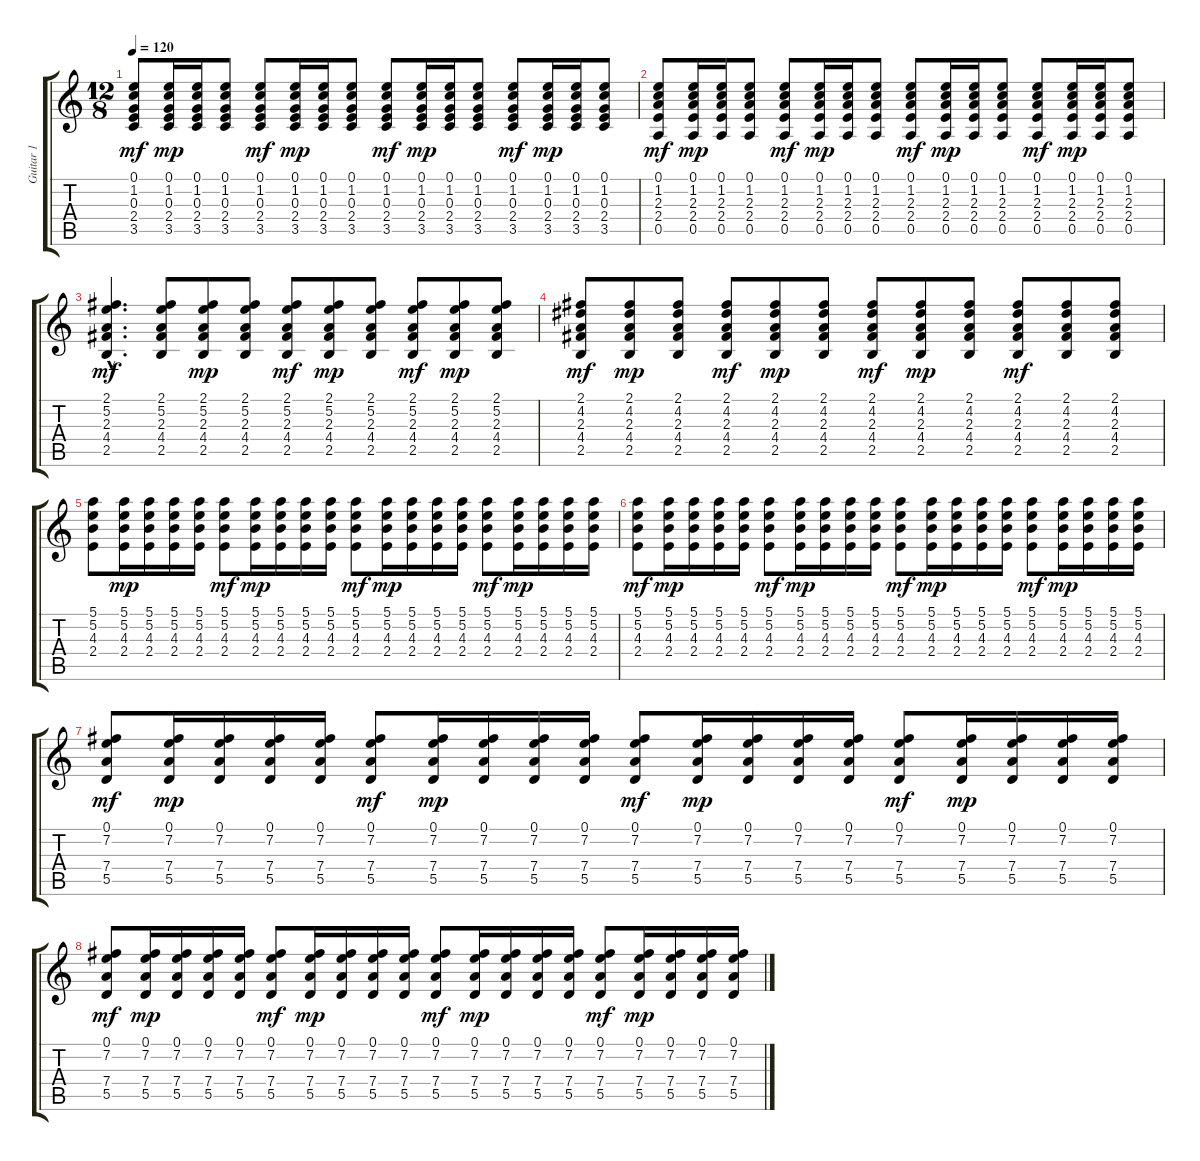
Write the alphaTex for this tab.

\track ("Guitar 1" "Guitar 1") {instrument acousticguitarsteel}
\staff {score tabs}
\tuning (E4 B3 G3 D3 A2 E2) {hide}
\ts (12 8)
\tempo 120
\clef g2
\ks c
(0.1 1.2 0.3 2.4 3.5).8{dy mf} (0.1 1.2 0.3 2.4 3.5).16{dy mp} (0.1 1.2 0.3 2.4 3.5).16 (0.1 1.2 0.3 2.4 3.5).8 (0.1 1.2 0.3 2.4 3.5).8{dy mf} (0.1 1.2 0.3 2.4 3.5).16{dy mp} (0.1 1.2 0.3 2.4 3.5).16 (0.1 1.2 0.3 2.4 3.5).8 (0.1 1.2 0.3 2.4 3.5).8{dy mf} (0.1 1.2 0.3 2.4 3.5).16{dy mp} (0.1 1.2 0.3 2.4 3.5).16 (0.1 1.2 0.3 2.4 3.5).8 (0.1 1.2 0.3 2.4 3.5).8{dy mf} (0.1 1.2 0.3 2.4 3.5).16{dy mp} (0.1 1.2 0.3 2.4 3.5).16 (0.1 1.2 0.3 2.4 3.5).8 |
(0.1 1.2 2.3 2.4 0.5).8{dy mf} (0.1 1.2 2.3 2.4 0.5).16{dy mp} (0.1 1.2 2.3 2.4 0.5).16 (0.1 1.2 2.3 2.4 0.5).8 (0.1 1.2 2.3 2.4 0.5).8{dy mf} (0.1 1.2 2.3 2.4 0.5).16{dy mp} (0.1 1.2 2.3 2.4 0.5).16 (0.1 1.2 2.3 2.4 0.5).8 (0.1 1.2 2.3 2.4 0.5).8{dy mf} (0.1 1.2 2.3 2.4 0.5).16{dy mp} (0.1 1.2 2.3 2.4 0.5).16 (0.1 1.2 2.3 2.4 0.5).8 (0.1 1.2 2.3 2.4 0.5).8{dy mf} (0.1 1.2 2.3 2.4 0.5).16{dy mp} (0.1 1.2 2.3 2.4 0.5).16 (0.1 1.2 2.3 2.4 0.5).8 |
(2.1{hac} 5.2{hac} 2.3{hac} 4.4{hac} 2.5{hac}).4{d dy mf} (2.1 5.2 2.3 4.4 2.5).8 (2.1 5.2 2.3 4.4 2.5).8{dy mp} (2.1 5.2 2.3 4.4 2.5).8 (2.1 5.2 2.3 4.4 2.5).8{dy mf} (2.1 5.2 2.3 4.4 2.5).8{dy mp} (2.1 5.2 2.3 4.4 2.5).8 (2.1 5.2 2.3 4.4 2.5).8{dy mf} (2.1 5.2 2.3 4.4 2.5).8{dy mp} (2.1 5.2 2.3 4.4 2.5).8 |
(2.1 4.2 2.3 4.4 2.5).8{dy mf} (2.1 4.2 2.3 4.4 2.5).8{dy mp} (2.1 4.2 2.3 4.4 2.5).8 (2.1 4.2 2.3 4.4 2.5).8{dy mf} (2.1 4.2 2.3 4.4 2.5).8{dy mp} (2.1 4.2 2.3 4.4 2.5).8 (2.1 4.2 2.3 4.4 2.5).8{dy mf} (2.1 4.2 2.3 4.4 2.5).8{dy mp} (2.1 4.2 2.3 4.4 2.5).8 (2.1 4.2 2.3 4.4 2.5).8{dy mf} (2.1 4.2 2.3 4.4 2.5).8 (2.1 4.2 2.3 4.4 2.5).8 |
(5.1 5.2 4.3 2.4).8 (5.1 5.2 4.3 2.4).16{dy mp} (5.1 5.2 4.3 2.4).16 (5.1 5.2 4.3 2.4).16 (5.1 5.2 4.3 2.4).16 (5.1 5.2 4.3 2.4).8{dy mf} (5.1 5.2 4.3 2.4).16{dy mp} (5.1 5.2 4.3 2.4).16 (5.1 5.2 4.3 2.4).16 (5.1 5.2 4.3 2.4).16 (5.1 5.2 4.3 2.4).8{dy mf} (5.1 5.2 4.3 2.4).16{dy mp} (5.1 5.2 4.3 2.4).16 (5.1 5.2 4.3 2.4).16 (5.1 5.2 4.3 2.4).16 (5.1 5.2 4.3 2.4).8{dy mf} (5.1 5.2 4.3 2.4).16{dy mp} (5.1 5.2 4.3 2.4).16 (5.1 5.2 4.3 2.4).16 (5.1 5.2 4.3 2.4).16 |
(5.1 5.2 4.3 2.4).8{dy mf} (5.1 5.2 4.3 2.4).16{dy mp} (5.1 5.2 4.3 2.4).16 (5.1 5.2 4.3 2.4).16 (5.1 5.2 4.3 2.4).16 (5.1 5.2 4.3 2.4).8{dy mf} (5.1 5.2 4.3 2.4).16{dy mp} (5.1 5.2 4.3 2.4).16 (5.1 5.2 4.3 2.4).16 (5.1 5.2 4.3 2.4).16 (5.1 5.2 4.3 2.4).8{dy mf} (5.1 5.2 4.3 2.4).16{dy mp} (5.1 5.2 4.3 2.4).16 (5.1 5.2 4.3 2.4).16 (5.1 5.2 4.3 2.4).16 (5.1 5.2 4.3 2.4).8{dy mf} (5.1 5.2 4.3 2.4).16{dy mp} (5.1 5.2 4.3 2.4).16 (5.1 5.2 4.3 2.4).16 (5.1 5.2 4.3 2.4).16 |
(0.1 7.2 7.4 5.5).8{dy mf} (0.1 7.2 7.4 5.5).16{dy mp} (0.1 7.2 7.4 5.5).16 (0.1 7.2 7.4 5.5).16 (0.1 7.2 7.4 5.5).16 (0.1 7.2 7.4 5.5).8{dy mf} (0.1 7.2 7.4 5.5).16{dy mp} (0.1 7.2 7.4 5.5).16 (0.1 7.2 7.4 5.5).16 (0.1 7.2 7.4 5.5).16 (0.1 7.2 7.4 5.5).8{dy mf} (0.1 7.2 7.4 5.5).16{dy mp} (0.1 7.2 7.4 5.5).16 (0.1 7.2 7.4 5.5).16 (0.1 7.2 7.4 5.5).16 (0.1 7.2 7.4 5.5).8{dy mf} (0.1 7.2 7.4 5.5).16{dy mp} (0.1 7.2 7.4 5.5).16 (0.1 7.2 7.4 5.5).16 (0.1 7.2 7.4 5.5).16 |
(0.1 7.2 7.4 5.5).8{dy mf} (0.1 7.2 7.4 5.5).16{dy mp} (0.1 7.2 7.4 5.5).16 (0.1 7.2 7.4 5.5).16 (0.1 7.2 7.4 5.5).16 (0.1 7.2 7.4 5.5).8{dy mf} (0.1 7.2 7.4 5.5).16{dy mp} (0.1 7.2 7.4 5.5).16 (0.1 7.2 7.4 5.5).16 (0.1 7.2 7.4 5.5).16 (0.1 7.2 7.4 5.5).8{dy mf} (0.1 7.2 7.4 5.5).16{dy mp} (0.1 7.2 7.4 5.5).16 (0.1 7.2 7.4 5.5).16 (0.1 7.2 7.4 5.5).16 (0.1 7.2 7.4 5.5).8{dy mf} (0.1 7.2 7.4 5.5).16{dy mp} (0.1 7.2 7.4 5.5).16 (0.1 7.2 7.4 5.5).16 (0.1 7.2 7.4 5.5).16
